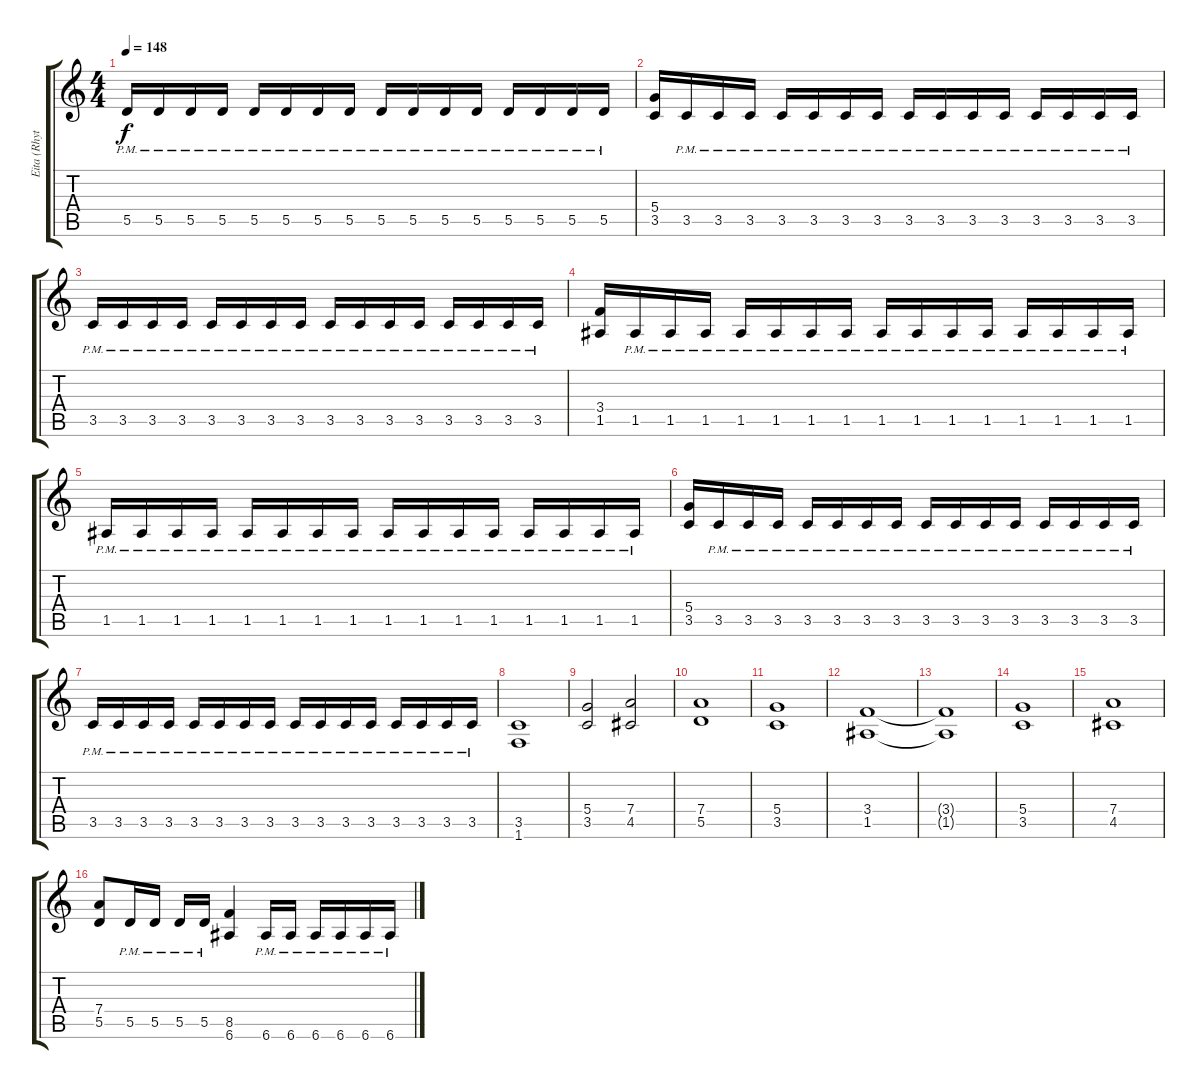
\track ("Eita (Rhythm G)" "Eita (Rhyt") {instrument overdrivenguitar}
\staff {score tabs}
\tuning (E4 B3 G3 D3 A2 E2) {hide}
\ts (4 4)
\tempo 148
\clef g2
\ks c
5.5{pm}.16{dy f} 5.5{pm}.16 5.5{pm}.16 5.5{pm}.16 5.5{pm}.16 5.5{pm}.16 5.5{pm}.16 5.5{pm}.16 5.5{pm}.16 5.5{pm}.16 5.5{pm}.16 5.5{pm}.16 5.5{pm}.16 5.5{pm}.16 5.5{pm}.16 5.5{pm}.16 |
(5.4 3.5).16 3.5{pm}.16 3.5{pm}.16 3.5{pm}.16 3.5{pm}.16 3.5{pm}.16 3.5{pm}.16 3.5{pm}.16 3.5{pm}.16 3.5{pm}.16 3.5{pm}.16 3.5{pm}.16 3.5{pm}.16 3.5{pm}.16 3.5{pm}.16 3.5{pm}.16 |
3.5{pm}.16 3.5{pm}.16 3.5{pm}.16 3.5{pm}.16 3.5{pm}.16 3.5{pm}.16 3.5{pm}.16 3.5{pm}.16 3.5{pm}.16 3.5{pm}.16 3.5{pm}.16 3.5{pm}.16 3.5{pm}.16 3.5{pm}.16 3.5{pm}.16 3.5{pm}.16 |
(3.4 1.5).16 1.5{pm}.16 1.5{pm}.16 1.5{pm}.16 1.5{pm}.16 1.5{pm}.16 1.5{pm}.16 1.5{pm}.16 1.5{pm}.16 1.5{pm}.16 1.5{pm}.16 1.5{pm}.16 1.5{pm}.16 1.5{pm}.16 1.5{pm}.16 1.5{pm}.16 |
1.5{pm}.16 1.5{pm}.16 1.5{pm}.16 1.5{pm}.16 1.5{pm}.16 1.5{pm}.16 1.5{pm}.16 1.5{pm}.16 1.5{pm}.16 1.5{pm}.16 1.5{pm}.16 1.5{pm}.16 1.5{pm}.16 1.5{pm}.16 1.5{pm}.16 1.5{pm}.16 |
(5.4 3.5).16 3.5{pm}.16 3.5{pm}.16 3.5{pm}.16 3.5{pm}.16 3.5{pm}.16 3.5{pm}.16 3.5{pm}.16 3.5{pm}.16 3.5{pm}.16 3.5{pm}.16 3.5{pm}.16 3.5{pm}.16 3.5{pm}.16 3.5{pm}.16 3.5{pm}.16 |
3.5{pm}.16 3.5{pm}.16 3.5{pm}.16 3.5{pm}.16 3.5{pm}.16 3.5{pm}.16 3.5{pm}.16 3.5{pm}.16 3.5{pm}.16 3.5{pm}.16 3.5{pm}.16 3.5{pm}.16 3.5{pm}.16 3.5{pm}.16 3.5{pm}.16 3.5{pm}.16 |
(3.5 1.6).1 |
(5.4 3.5).2 (7.4 4.5).2 |
(7.4 5.5).1 |
(5.4 3.5).1 |
(3.4 1.5).1 |
(3.4{t} 1.5{t}).1 |
(5.4 3.5).1 |
(7.4 4.5).1 |
(7.4 5.5).8 5.5{pm}.16 5.5{pm}.16 5.5{pm}.16 5.5{pm}.16 (8.5 6.6).4 6.6{pm}.16 6.6{pm}.16 6.6{pm}.16 6.6{pm}.16 6.6{pm}.16 6.6{pm}.16
